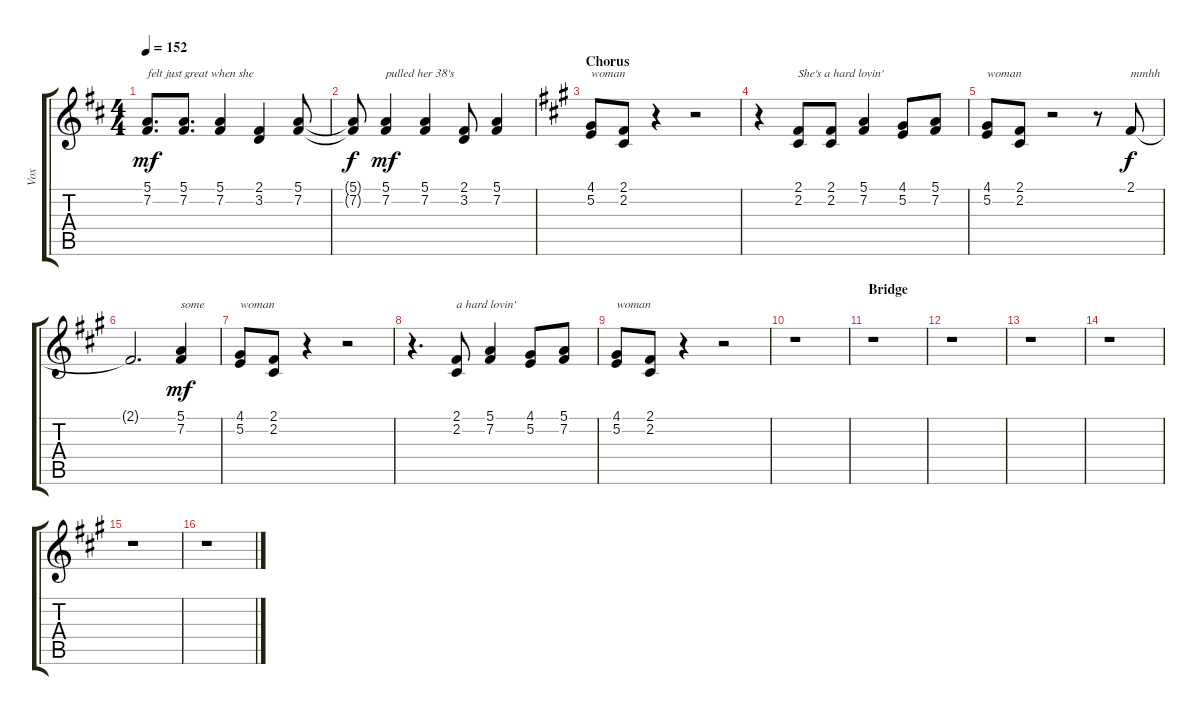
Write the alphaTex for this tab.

\track ("Vox" "Vox") {instrument violin}
\staff {score tabs}
\tuning (E4 B3 G3 D3 A2 E2) {hide}
\ts (4 4)
\tempo 152
\clef g2
\ks bminor
(5.1 7.2).8{d txt "felt just great when she" dy mf} (5.1 7.2).8{d} (5.1 7.2).4 (2.1 3.2).4 (5.1 7.2).8 |
(5.1{t} 7.2{t}).8{dy f} (5.1 7.2).4{txt "pulled her 38's" dy mf} (5.1 7.2).4 (2.1 3.2).8 (5.1 7.2).4 |
\section ("" "Chorus")
\ks f#minor
(4.1 5.2).8{txt "woman"} (2.1 2.2).8 r.4 r.2 |
r.4 (2.1 2.2).8{txt "She's a hard lovin'"} (2.1 2.2).8 (5.1 7.2).4 (4.1 5.2).8 (5.1 7.2).8 |
(4.1 5.2).8{txt "woman"} (2.1 2.2).8 r.2 r.8 2.1.8{txt "mmhh " dy f} |
2.1{t}.2{d} (5.1 7.2).4{txt "some" dy mf} |
(4.1 5.2).8{txt "woman"} (2.1 2.2).8 r.4 r.2 |
r.4{d} (2.1 2.2).8{txt "a hard lovin'"} (5.1 7.2).4 (4.1 5.2).8 (5.1 7.2).8 |
(4.1 5.2).8{txt "woman"} (2.1 2.2).8 r.4 r.2 |
r.1 |
\section ("" "Bridge")
r.1 |
r.1 |
r.1 |
r.1 |
r.1 |
r.1
